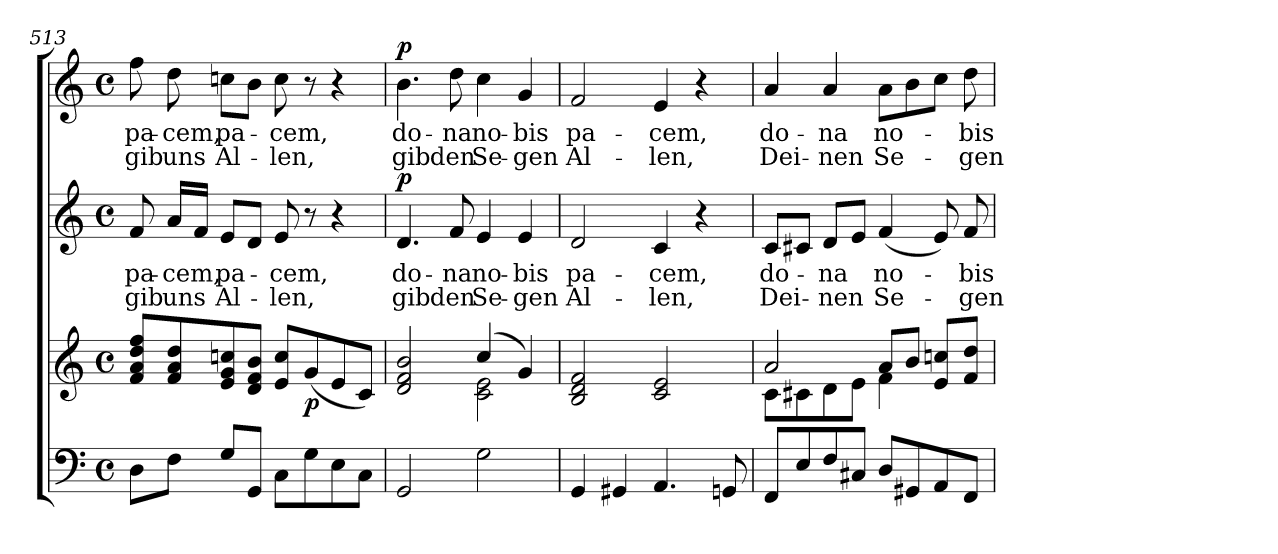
**kern	**kern	**dynam	**kern	**text	**text	**dynam	**kern	**text	**text	**dynam
*part3	*part3	*part3	*part2	*part2	*part2	*part2	*part1	*part1	*part1	*part1
*staff4	*staff3	*staff3/4	*staff2	*staff2	*staff2	*staff2	*staff1	*staff1	*staff1	*staff1
!!LO:LB:g=z
*clefF4	*clefG2	*	*clefG2	*	*	*	*clefG2	*	*	*
*k[]	*k[]	*	*k[]	*	*	*	*k[]	*	*	*
*C:	*C:	*	*C:	*	*	*	*C:	*	*	*
*M4/4	*M4/4	*	*M4/4	*	*	*	*M4/4	*	*	*
*met(c)	*met(c)	*	*met(c)	*	*	*	*met(c)	*	*	*
=513	=513	=513	=513	=513	=513	=513	=513	=513	=513	=513
!	!	!	!	!LO:LY:b	!LO:LY:b	!	!	!LO:LY:b	!LO:LY:b	!
8D\L	8f/ 8a/ 8dd/ 8ff/L	.	8f/	pa-	gib	.	8ff\	pa-	gib	.
!	!	!	!	!LO:LY:b	!LO:LY:b	!	!	!LO:LY:b	!LO:LY:b	!
8F\J	8f/ 8a/ 8dd/	.	16a/LL	-cem,	uns	.	8dd\	-cem,	uns	.
.	.	.	16f/JJ	.	.	.	.	.	.	.
!	!	!	!	!LO:LY:b	!LO:LY:b	!	!	!LO:LY:b	!LO:LY:b	!
8G/L	8e/ 8g/ 8ccn/	.	8e/L	pa-	Al-	.	8ccn\L	pa-	Al-	.
8GG/J	8d/ 8f/ 8b/J	.	8d/J	.	.	.	8b\J	.	.	.
!	!	!	!	!LO:LY:b	!LO:LY:b	!	!	!LO:LY:b	!LO:LY:b	!
8C\L	8e/ 8cc/L	.	8e/	-cem,	-len,	.	8cc\	-cem,	-len,	.
!	!	!LO:DY:b	!	!	!	!	!	!	!	!
8G\	(<8g/	p	8r	.	.	.	8r	.	.	.
8E\	8e/	.	4r	.	.	.	4r	.	.	.
8C\J	8c/J)	.	.	.	.	.	.	.	.	.
=514	=514	=514	=514	=514	=514	=514	=514	=514	=514	=514
*	*^	*	*	*	*	*	*	*	*	*
!	!	!	!	!	!LO:LY:b	!LO:LY:b	!LO:DY:a	!	!LO:LY:b	!LO:LY:b	!LO:DY:a
2GG/	2d/ 2f/ 2b/	2ryy	.	4.d/	do-	gib	p	4.b\	do-	gib	p
!	!	!	!	!	!LO:LY:b	!LO:LY:b	!	!	!LO:LY:b	!LO:LY:b	!
.	.	.	.	8f/	-na	den	.	8dd\	-na	den	.
!	!	!	!	!	!LO:LY:b	!LO:LY:b	!	!	!LO:LY:b	!LO:LY:b	!
2G\	(4cc/	2c\ 2e\	.	4e/	no-	Se-	.	4cc\	no-	Se-	.
!	!	!	!	!	!LO:LY:b	!LO:LY:b	!	!	!LO:LY:b	!LO:LY:b	!
.	4g/)	.	.	4e/	-bis	-gen	.	4g/	-bis	-gen	.
*	*v	*v	*	*	*	*	*	*	*	*	*
=515	=515	=515	=515	=515	=515	=515	=515	=515	=515	=515
!	!	!	!	!LO:LY:b	!LO:LY:b	!	!	!LO:LY:b	!LO:LY:b	!
4GG/	2B/ 2d/ 2f/	.	2d/	pa-	Al-	.	2f/	pa-	Al-	.
4GG#X/	.	.	.	.	.	.	.	.	.	.
!	!	!	!	!LO:LY:b	!LO:LY:b	!	!	!LO:LY:b	!LO:LY:b	!
4.AA/	2c/ 2e/	.	4c/	-cem,	-len,	.	4e/	-cem,	-len,	.
.	.	.	4r	.	.	.	4r	.	.	.
8GGn/	.	.	.	.	.	.	.	.	.	.
=516	=516	=516	=516	=516	=516	=516	=516	=516	=516	=516
*	*^	*	*	*	*	*	*	*	*	*
!	!	!	!	!	!LO:LY:b	!LO:LY:b	!	!	!LO:LY:b	!LO:LY:b	!
8FF/L	2a/	8c\L	.	8c/L	do-	Dei-	.	4a/	do-	Dei-	.
8E/	.	8c#X\	.	8c#X/J	.	.	.	.	.	.	.
!	!	!	!	!	!LO:LY:b	!LO:LY:b	!	!	!LO:LY:b	!LO:LY:b	!
8F/	.	8d\	.	8d/L	-na	-nen	.	4a/	-na	-nen	.
8C#X/J	.	8e\J	.	8e/J	.	.	.	.	.	.	.
!	!	!	!	!	!LO:LY:b	!LO:LY:b	!	!	!LO:LY:b	!LO:LY:b	!
8D/L	8a/L	4f\	.	(<4f/	no-	Se-	.	8a\L	no-	Se-	.
8GG#X/	8b/J	.	.	.	.	.	.	8b\	.	.	.
8AA/	8e/ 8ccn/L	4ryy	.	8e/)	.	.	.	8cc\J	.	.	.
!	!	!	!	!	!LO:LY:b	!LO:LY:b	!	!	!LO:LY:b	!LO:LY:b	!
8FF/J	8f/ 8dd/J	.	.	8f/	-bis	-gen	.	8dd\	-bis	-gen	.
*	*v	*v	*	*	*	*	*	*	*	*	*
=	=	=	=	=	=	=	=	=	=	=
*-	*-	*-	*-	*-	*-	*-	*-	*-	*-	*-
